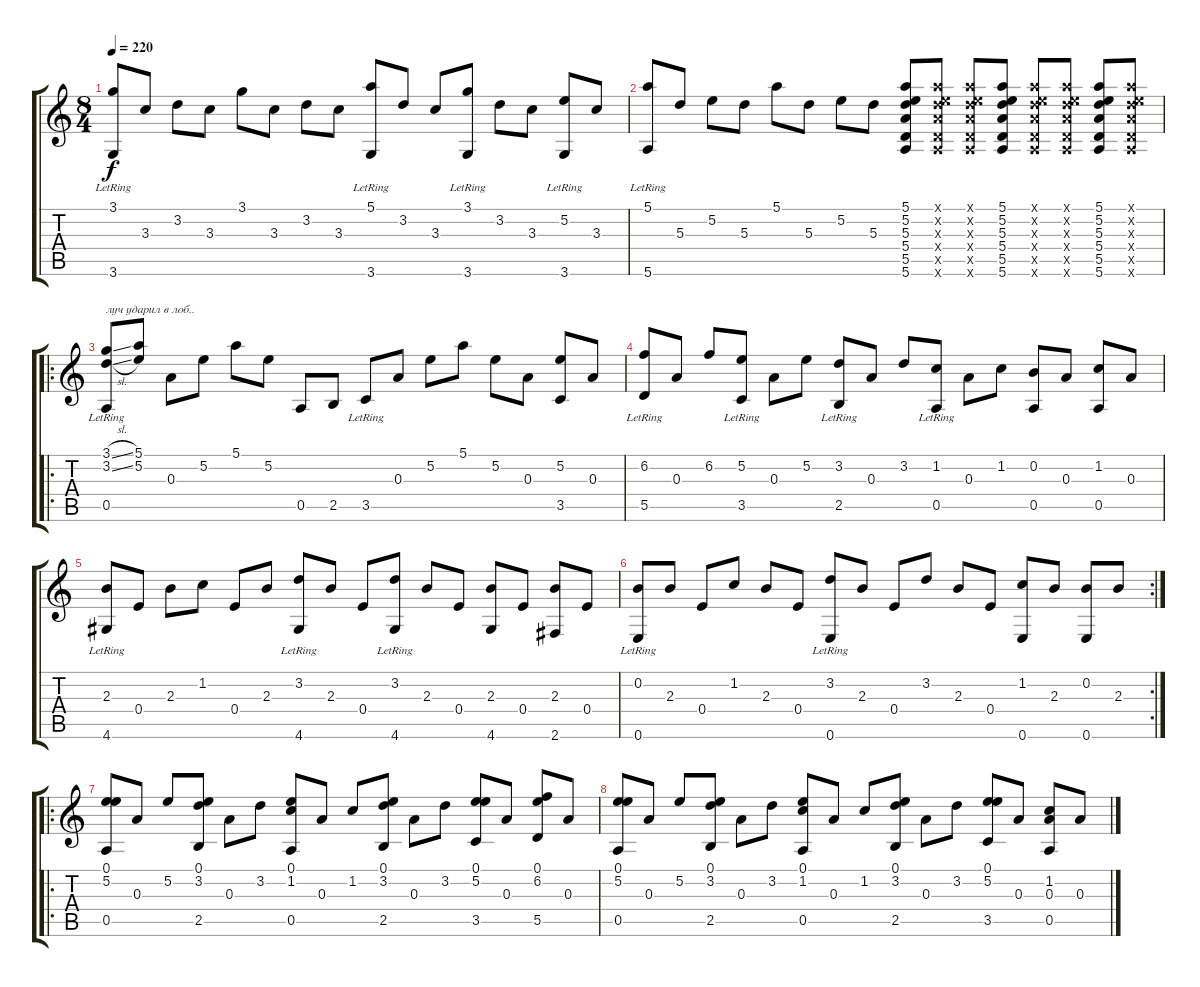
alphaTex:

\track "" {instrument acousticguitarnylon}
\staff {score tabs}
\tuning (E4 B3 A3 E3 A2 E2) {hide}
\ts (8 4)
\tempo 220
\clef g2
\ks c
(3.1 3.6{lr}).8{dy f} 3.3.8 3.2.8 3.3.8 3.1.8 3.3.8 3.2.8 3.3.8 (5.1 3.6{lr}).8 3.2.8 3.3.8 (3.1 3.6{lr}).8 3.2.8 3.3.8 (5.2 3.6{lr}).8 3.3.8 |
(5.1 5.6{lr}).8 5.3.8 5.2.8 5.3.8 5.1.8 5.3.8 5.2.8 5.3.8 (5.1 5.2 5.3 5.4 5.5 5.6).8 (5.1{x} 5.2{x} 5.3{x} 5.4{x} 5.5{x} 5.6{x}).8 (5.1{x} 5.2{x} 5.3{x} 5.4{x} 5.5{x} 5.6{x}).8 (5.1 5.2 5.3 5.4 5.5 5.6).8 (5.1{x} 5.2{x} 5.3{x} 5.4{x} 5.5{x} 5.6{x}).8 (5.1{x} 5.2{x} 5.3{x} 5.4{x} 5.5{x} 5.6{x}).8 (5.1 5.2 5.3 5.4 5.5 5.6).8 (5.1{x} 5.2{x} 5.3{x} 5.4{x} 5.5{x} 5.6{x}).8 |
\ro
(3.1{sl} 3.2{sl} 0.5{lr}).8{txt "луч ударил в лоб.."} (5.1 5.2).8 0.3.8 5.2.8 5.1.8 5.2.8 0.5.8 2.5.8 3.5{lr}.8 0.3.8 5.2.8 5.1.8 5.2.8 0.3.8 (5.2 3.5).8 0.3.8 |
(6.2 5.5{lr}).8 0.3.8 6.2.8 (5.2 3.5{lr}).8 0.3.8 5.2.8 (3.2 2.5{lr}).8 0.3.8 3.2.8 (1.2 0.5{lr}).8 0.3.8 1.2.8 (0.2 0.5).8 0.3.8 (1.2 0.5).8 0.3.8 |
(2.3 4.6{lr}).8 0.4.8 2.3.8 1.2.8 0.4.8 2.3.8 (3.2 4.6{lr}).8 2.3.8 0.4.8 (3.2 4.6{lr}).8 2.3.8 0.4.8 (2.3 4.6).8 0.4.8 (2.3 2.6).8 0.4.8 |
\rc 2
(0.2 0.6{lr}).8 2.3.8 0.4.8 1.2.8 2.3.8 0.4.8 (3.2 0.6{lr}).8 2.3.8 0.4.8 3.2.8 2.3.8 0.4.8 (1.2 0.6).8 2.3.8 (0.2 0.6).8 2.3.8 |
\ro
(0.1 5.2 0.5).8 0.3.8 5.2.8 (0.1 3.2 2.5).8 0.3.8 3.2.8 (0.1 1.2 0.5).8 0.3.8 1.2.8 (0.1 3.2 2.5).8 0.3.8 3.2.8 (0.1 5.2 3.5).8 0.3.8 (0.1 6.2 5.5).8 0.3.8 |
(0.1 5.2 0.5).8 0.3.8 5.2.8 (0.1 3.2 2.5).8 0.3.8 3.2.8 (0.1 1.2 0.5).8 0.3.8 1.2.8 (0.1 3.2 2.5).8 0.3.8 3.2.8 (0.1 5.2 3.5).8 0.3.8 (1.2 0.3 0.5).8 0.3.8
